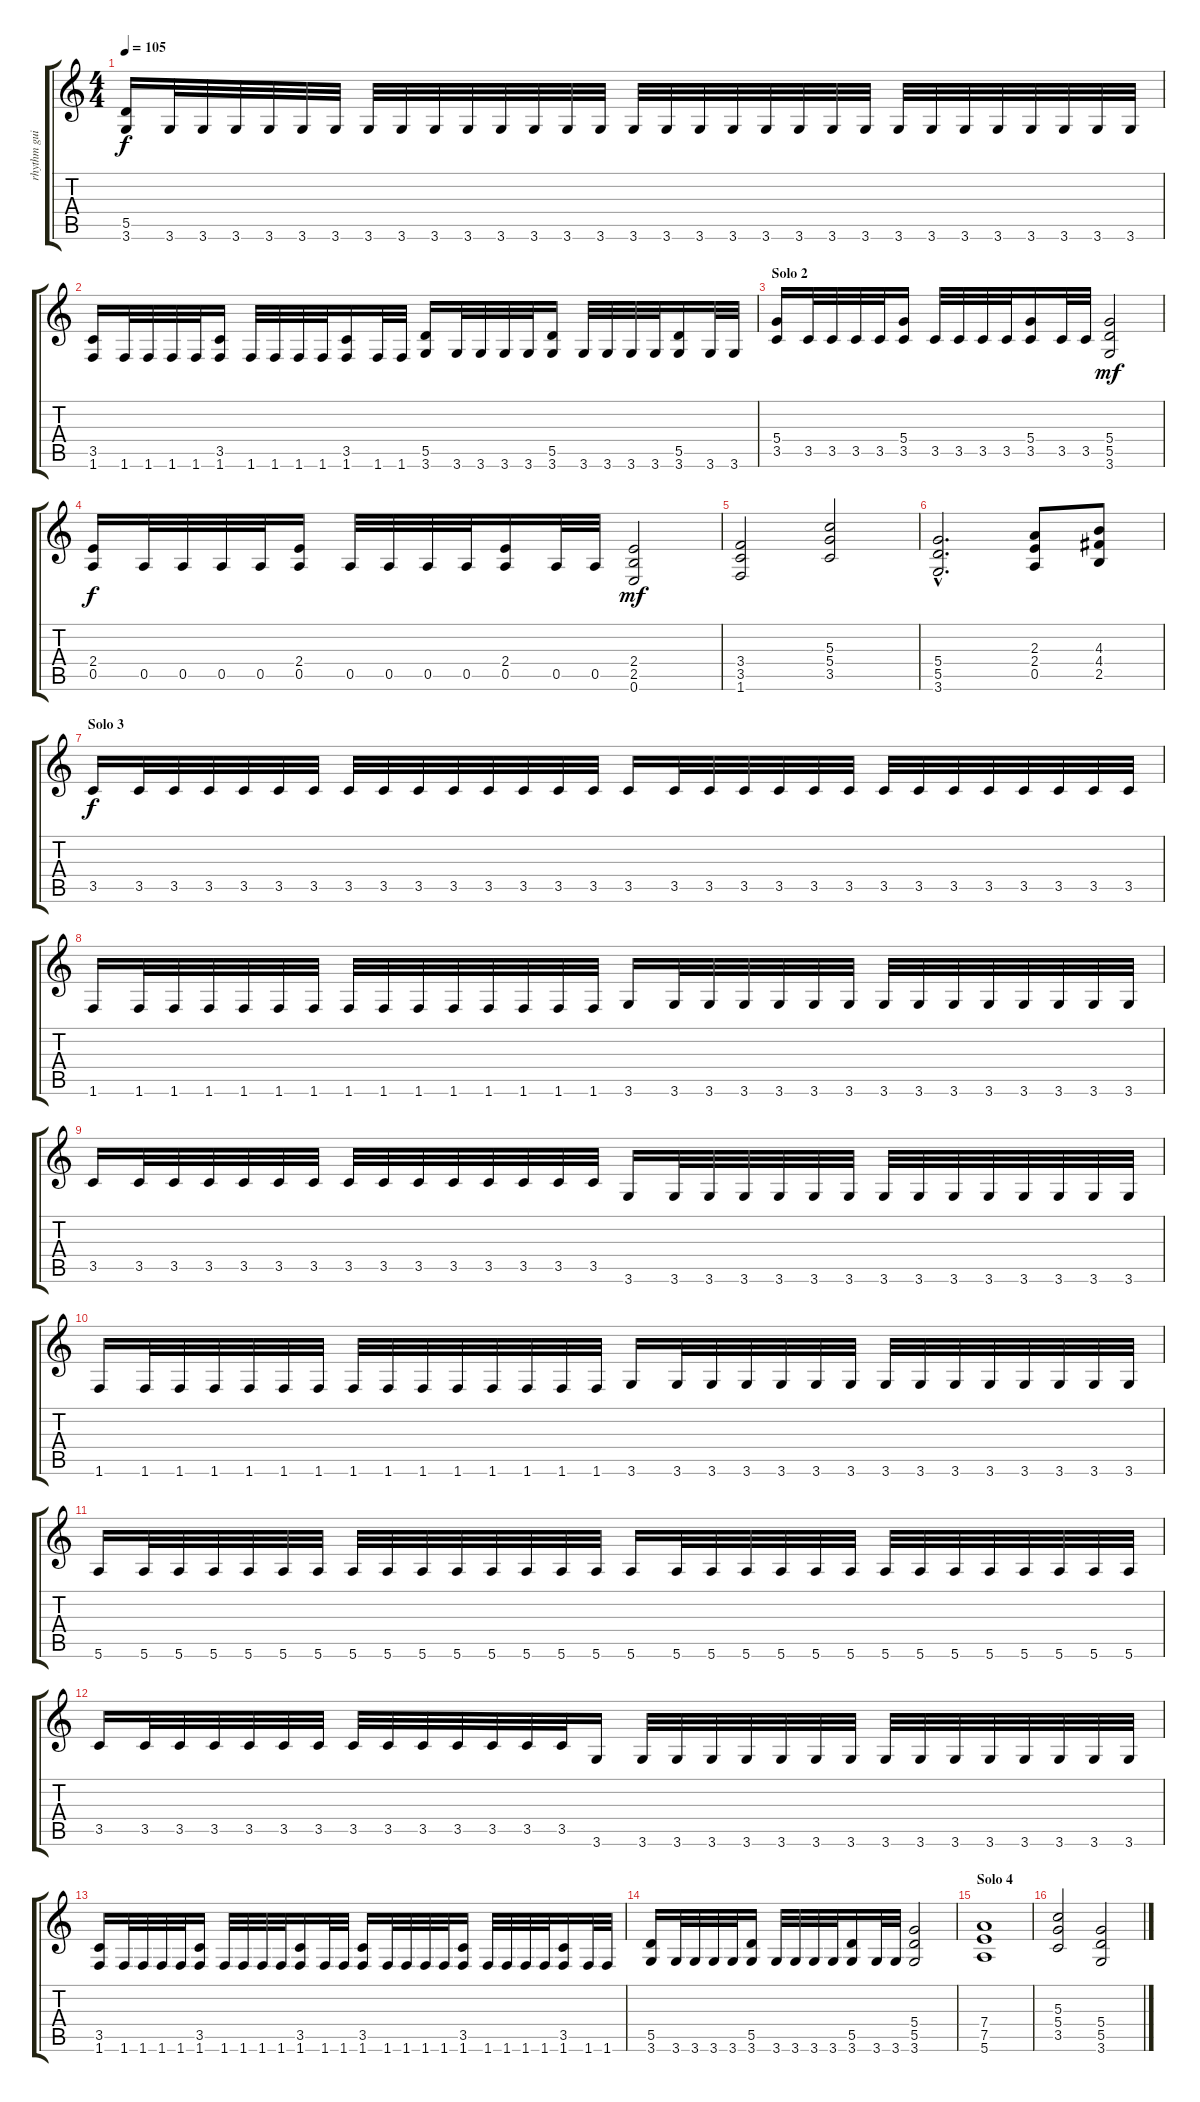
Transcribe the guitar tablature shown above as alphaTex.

\track ("rhythm guitar 2" "rhythm gui") {instrument overdrivenguitar}
\staff {score tabs}
\tuning (E4 B3 G3 D3 A2 E2) {hide}
\ts (4 4)
\tempo 105
\clef g2
\ks c
(5.5 3.6).16{dy f} 3.6.32 3.6.32 3.6.32 3.6.32 3.6.32 3.6.32 3.6.32 3.6.32 3.6.32 3.6.32 3.6.32 3.6.32 3.6.32 3.6.32 3.6.32 3.6.32 3.6.32 3.6.32 3.6.32 3.6.32 3.6.32 3.6.32 3.6.32 3.6.32 3.6.32 3.6.32 3.6.32 3.6.32 3.6.32 3.6.32 |
(3.5 1.6).16 1.6.32 1.6.32 1.6.32 1.6.32 (3.5 1.6).16 1.6.32 1.6.32 1.6.32 1.6.32 (3.5 1.6).16 1.6.32 1.6.32 (5.5 3.6).16 3.6.32 3.6.32 3.6.32 3.6.32 (5.5 3.6).16 3.6.32 3.6.32 3.6.32 3.6.32 (5.5 3.6).16 3.6.32 3.6.32 |
\section ("" "Solo 2")
(5.4 3.5).16 3.5.32 3.5.32 3.5.32 3.5.32 (5.4 3.5).16 3.5.32 3.5.32 3.5.32 3.5.32 (5.4 3.5).16 3.5.32 3.5.32 (5.4 5.5 3.6).2{dy mf} |
(2.4 0.5).16{dy f} 0.5.32 0.5.32 0.5.32 0.5.32 (2.4 0.5).16 0.5.32 0.5.32 0.5.32 0.5.32 (2.4 0.5).16 0.5.32 0.5.32 (2.4 2.5 0.6).2{dy mf} |
(3.4 3.5 1.6).2 (5.3 5.4 3.5).2 |
(5.4{hac} 5.5{hac} 3.6{hac}).2{d} (2.3 2.4 0.5).8 (4.3 4.4 2.5).8 |
\section ("" "Solo 3")
3.5.16{dy f} 3.5.32 3.5.32 3.5.32 3.5.32 3.5.32 3.5.32 3.5.32 3.5.32 3.5.32 3.5.32 3.5.32 3.5.32 3.5.32 3.5.32 3.5.16 3.5.32 3.5.32 3.5.32 3.5.32 3.5.32 3.5.32 3.5.32 3.5.32 3.5.32 3.5.32 3.5.32 3.5.32 3.5.32 3.5.32 |
1.6.16 1.6.32 1.6.32 1.6.32 1.6.32 1.6.32 1.6.32 1.6.32 1.6.32 1.6.32 1.6.32 1.6.32 1.6.32 1.6.32 1.6.32 3.6.16 3.6.32 3.6.32 3.6.32 3.6.32 3.6.32 3.6.32 3.6.32 3.6.32 3.6.32 3.6.32 3.6.32 3.6.32 3.6.32 3.6.32 |
3.5.16 3.5.32 3.5.32 3.5.32 3.5.32 3.5.32 3.5.32 3.5.32 3.5.32 3.5.32 3.5.32 3.5.32 3.5.32 3.5.32 3.5.32 3.6.16 3.6.32 3.6.32 3.6.32 3.6.32 3.6.32 3.6.32 3.6.32 3.6.32 3.6.32 3.6.32 3.6.32 3.6.32 3.6.32 3.6.32 |
1.6.16 1.6.32 1.6.32 1.6.32 1.6.32 1.6.32 1.6.32 1.6.32 1.6.32 1.6.32 1.6.32 1.6.32 1.6.32 1.6.32 1.6.32 3.6.16 3.6.32 3.6.32 3.6.32 3.6.32 3.6.32 3.6.32 3.6.32 3.6.32 3.6.32 3.6.32 3.6.32 3.6.32 3.6.32 3.6.32 |
5.6.16 5.6.32 5.6.32 5.6.32 5.6.32 5.6.32 5.6.32 5.6.32 5.6.32 5.6.32 5.6.32 5.6.32 5.6.32 5.6.32 5.6.32 5.6.16 5.6.32 5.6.32 5.6.32 5.6.32 5.6.32 5.6.32 5.6.32 5.6.32 5.6.32 5.6.32 5.6.32 5.6.32 5.6.32 5.6.32 |
3.5.16 3.5.32 3.5.32 3.5.32 3.5.32 3.5.32 3.5.32 3.5.32 3.5.32 3.5.32 3.5.32 3.5.32 3.5.32 3.5.32 3.6.16 3.6.32 3.6.32 3.6.32 3.6.32 3.6.32 3.6.32 3.6.32 3.6.32 3.6.32 3.6.32 3.6.32 3.6.32 3.6.32 3.6.32 3.6.32 |
(3.5 1.6).16 1.6.32 1.6.32 1.6.32 1.6.32 (3.5 1.6).16 1.6.32 1.6.32 1.6.32 1.6.32 (3.5 1.6).16 1.6.32 1.6.32 (3.5 1.6).16 1.6.32 1.6.32 1.6.32 1.6.32 (3.5 1.6).16 1.6.32 1.6.32 1.6.32 1.6.32 (3.5 1.6).16 1.6.32 1.6.32 |
(5.5 3.6).16 3.6.32 3.6.32 3.6.32 3.6.32 (5.5 3.6).16 3.6.32 3.6.32 3.6.32 3.6.32 (5.5 3.6).16 3.6.32 3.6.32 (5.4 5.5 3.6).2 |
\section ("" "Solo 4")
(7.4 7.5 5.6).1 |
(5.3 5.4 3.5).2 (5.4 5.5 3.6).2
